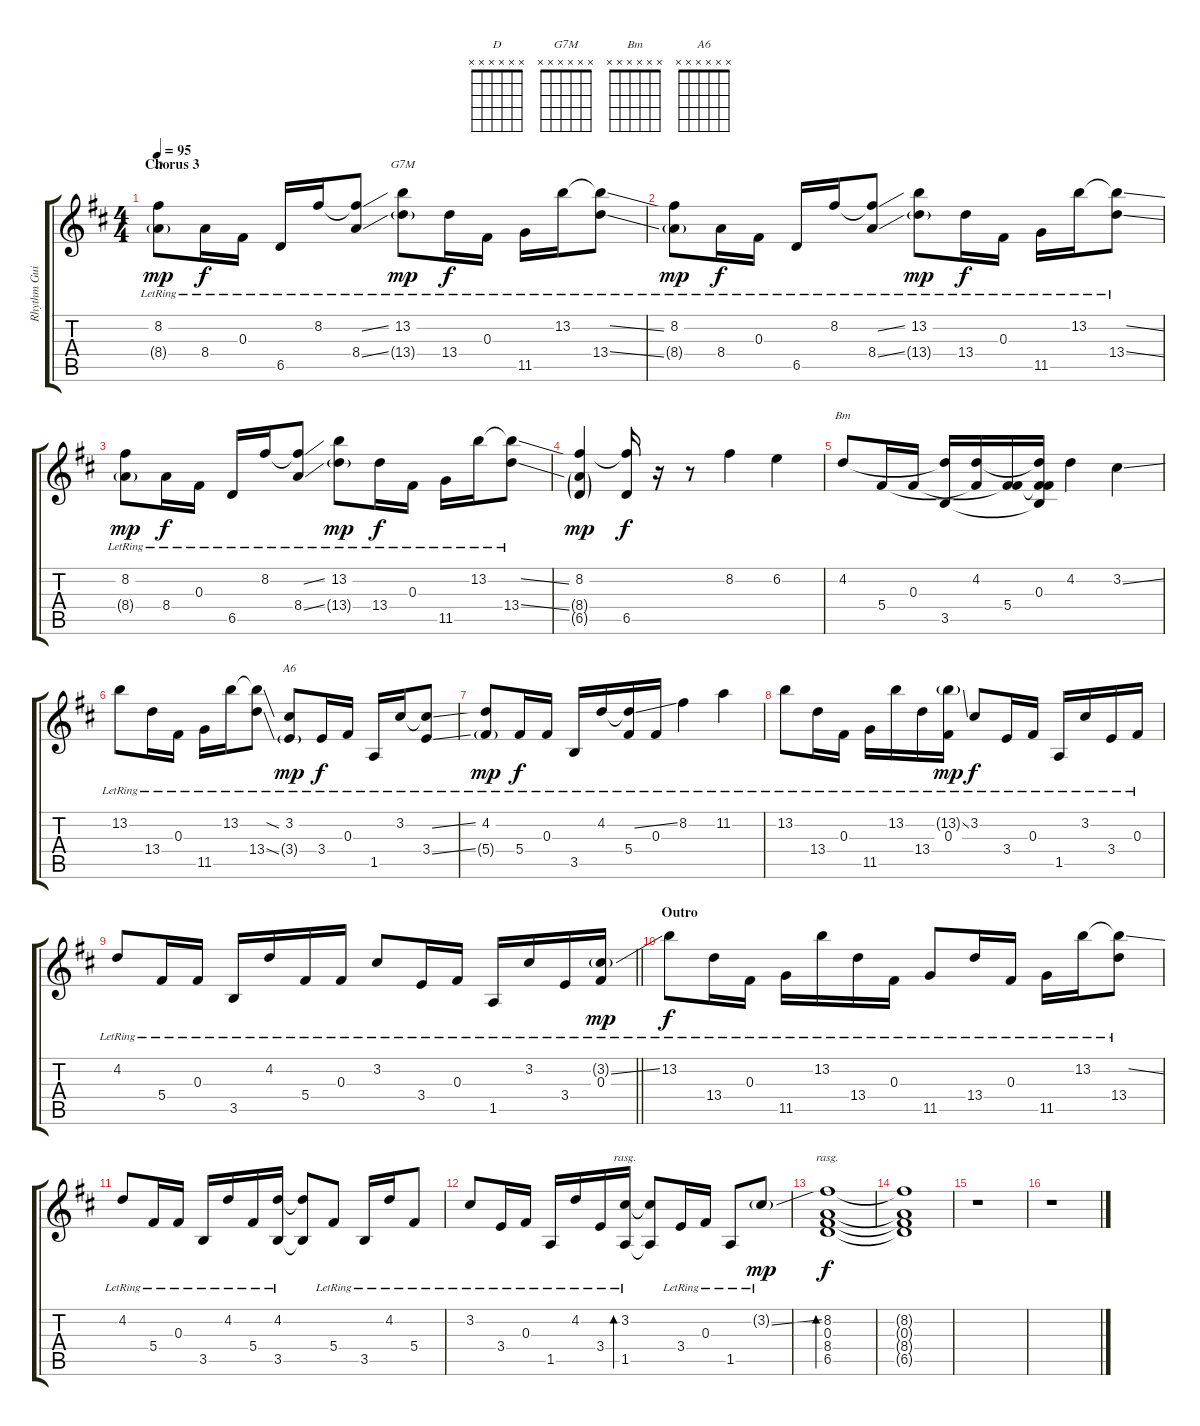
\track ("Rhythm Guitar" "Rhythm Gui") {instrument acousticguitarsteel}
\staff {score tabs}
\tuning (Eb4 Bb3 Gb3 Db3 Ab2 D2) {hide}
\chord ("D" x x x x x x)
\chord ("G7M" x x x x x x)
\chord ("Bm" x x x x x x)
\chord ("A6" x x x x x x)
\ts (4 4)
\section ("" "Chorus 3")
\tempo 95
\clef g2
\ks d
(8.2{lr} 8.4{g}).8{ch "D" dy mp} 8.4{lr}.16{dy f} 0.3{lr}.16 6.5{lr}.16 8.2{lr}.16 (8.2{ss t} 8.4{ss lr}).8 (13.2{lr} 13.4{g}).8{ch "G7M" dy mp} 13.4{lr}.16{dy f} 0.3{lr}.16 11.5{lr}.16 13.2{lr}.16 (13.2{ss t} 13.4{ss lr}).8 |
(8.2{lr} 8.4{g}).8{dy mp} 8.4{lr}.16{dy f} 0.3{lr}.16 6.5{lr}.16 8.2{lr}.16 (8.2{ss t} 8.4{ss lr}).8 (13.2{lr} 13.4{g}).8{dy mp} 13.4{lr}.16{dy f} 0.3{lr}.16 11.5{lr}.16 13.2{lr}.16 (13.2{ss t} 13.4{ss lr}).8 |
(8.2{lr} 8.4{g}).8{dy mp} 8.4{lr}.16{dy f} 0.3{lr}.16 6.5{lr}.16 8.2{lr}.16 (8.2{ss t} 8.4{ss lr}).8 (13.2{lr} 13.4{g}).8{dy mp} 13.4{lr}.16{dy f} 0.3{lr}.16 11.5{lr}.16 13.2{lr}.16 (13.2{ss t} 13.4{ss lr}).8 |
(8.2 8.4{g} 6.5{g}).4{dy mp} (8.2{t} 6.5).16{dy f} r.16 r.8 8.2.4 6.2.4 |
4.2.8{ch "Bm"} 5.4.16 0.3.16 (4.2{t} 3.5).16 (4.2 5.4{t}).16 (0.3{t} 5.4).16 (4.2{t} 0.3 5.4{t} 3.5{t}).16 4.2.4 3.2{ss}.4 |
13.2{lr}.8 13.4{lr}.16 0.3{lr}.16 11.5{lr}.16 13.2{lr}.16 (13.2{ss t} 13.4{ss lr}).8 (3.2{lr} 3.4{g}).8{ch "A6" dy mp} 3.4{lr}.16{dy f} 0.3{lr}.16 1.5{lr}.16 3.2{lr}.16 (3.2{ss t} 3.4{ss lr}).8 |
(4.2{lr} 5.4{g}).8{dy mp} 5.4{lr}.16{dy f} 0.3{lr}.16 3.5{lr}.16 4.2{lr}.16 (4.2{ss t} 5.4{lr}).16 0.3{lr}.16 8.2{lr}.4 11.2{lr}.4 |
13.2{lr}.8 13.4{lr}.16 0.3{lr}.16 11.5{lr}.16 13.2{lr}.16 13.4{lr}.16 (13.2{ss g} 0.3{lr}).16{dy mp} 3.2{lr}.8{dy f} 3.4{lr}.16 0.3{lr}.16 1.5{lr}.16 3.2{lr}.16 3.4{lr}.16 0.3{lr}.16 |
\barLineRight lightlight
4.2{lr}.8 5.4{lr}.16 0.3{lr}.16 3.5{lr}.16 4.2{lr}.16 5.4{lr}.16 0.3{lr}.16 3.2{lr}.8 3.4{lr}.16 0.3{lr}.16 1.5{lr}.16 3.2{lr}.16 3.4{lr}.16 (3.2{ss g} 0.3{lr}).16{dy mp} |
\section ("" "Outro")
13.2{lr}.8{dy f} 13.4{lr}.16 0.3{lr}.16 11.5{lr}.16 13.2{lr}.16 13.4{lr}.16 0.3{lr}.16 11.5{lr}.8 13.4{lr}.16 0.3{lr}.16 11.5{lr}.16 13.2{lr}.16 (13.2{ss t} 13.4{lr}).8 |
4.2{lr}.8 5.4{lr}.16 0.3{lr}.16 3.5{lr}.16 4.2{lr}.16 5.4{lr}.16 (4.2{lr} 3.5{lr}).16 (4.2{t} 3.5{t}).8 5.4{lr}.8 3.5{lr}.16 4.2{lr}.16 5.4{lr}.8 |
3.2{lr}.8 3.4{lr}.16 0.3{lr}.16 1.5{lr}.16 4.2{lr}.16 3.4{lr}.16 (3.2{lr} 1.5{lr}).16{bd 60 rasg ii} (3.2{t} 1.5{t}).8 3.4{lr}.16 0.3{lr}.16 1.5{lr}.8 3.2{ss g lr}.8{dy mp} |
(8.2 0.3 8.4 6.5).1{bd 60 rasg ii dy f} |
(8.2{t} 0.3{t} 8.4{t} 6.5{t}).1 |
r.1 |
r.1
